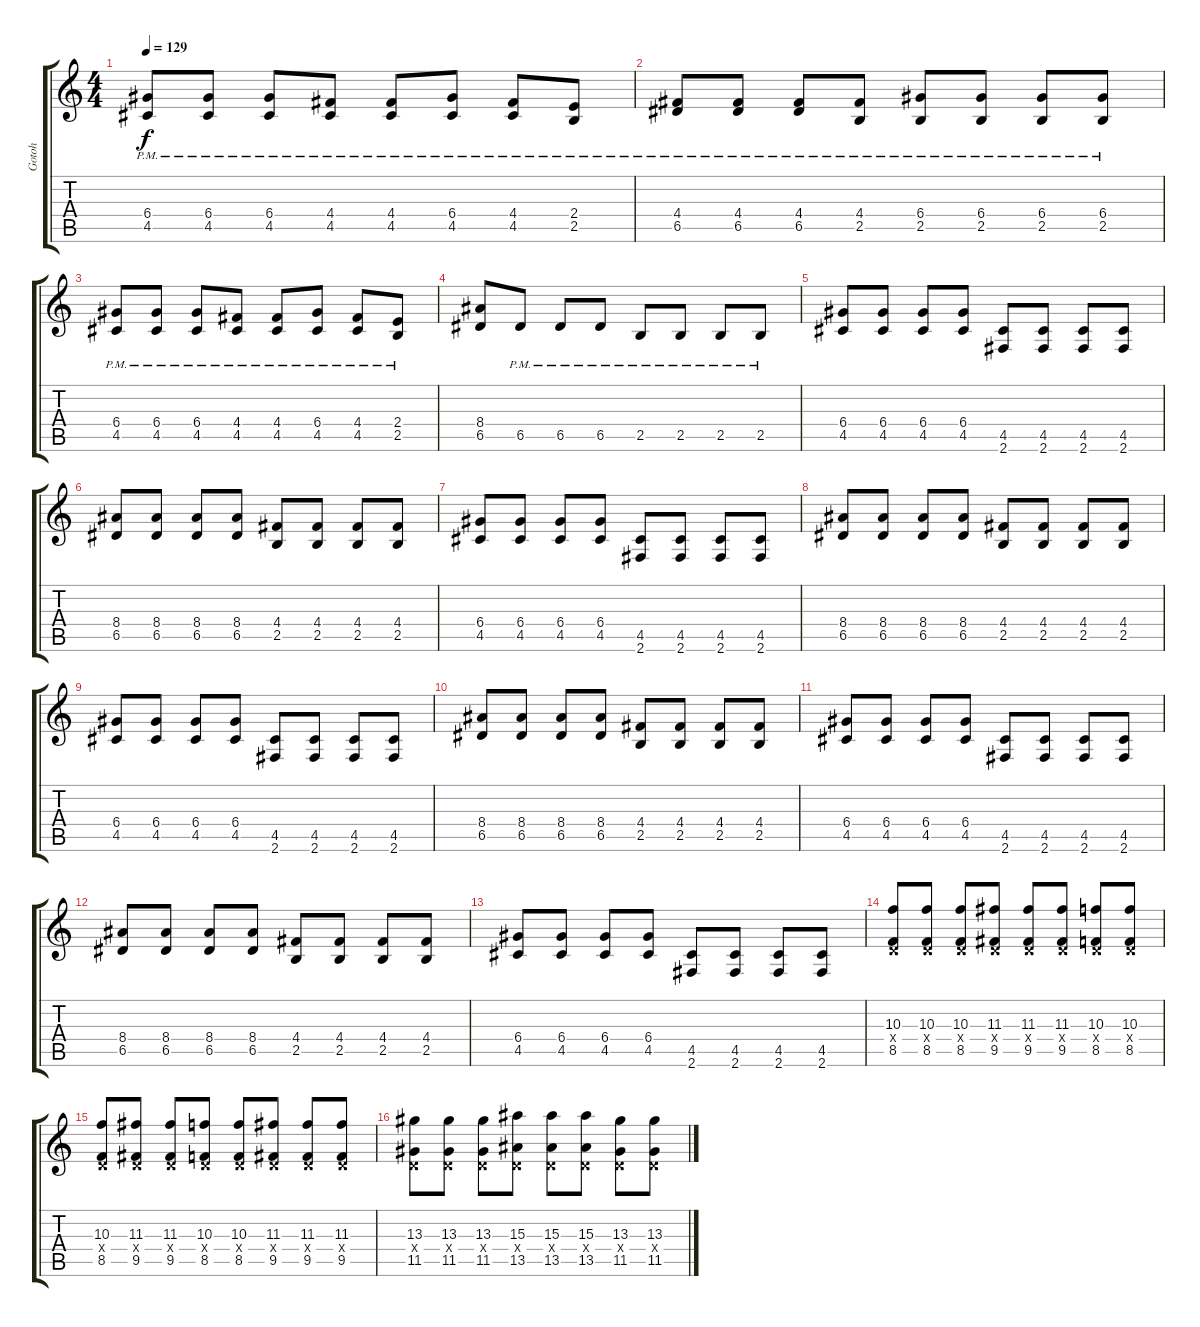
\track ("Gotoh" "Gotoh") {instrument electricguitarjazz}
\staff {score tabs}
\tuning (E4 B3 G3 D3 A2 E2) {hide}
\ts (4 4)
\tempo 129
\clef g2
\ks c
(6.4{pm} 4.5{pm}).8{dy f} (6.4{pm} 4.5{pm}).8 (6.4{pm} 4.5{pm}).8 (4.4{pm} 4.5{pm}).8 (4.4{pm} 4.5{pm}).8 (6.4{pm} 4.5{pm}).8 (4.4{pm} 4.5{pm}).8 (2.4{pm} 2.5{pm}).8 |
(4.4{pm} 6.5{pm}).8 (4.4{pm} 6.5{pm}).8 (4.4{pm} 6.5{pm}).8 (4.4{pm} 2.5{pm}).8 (6.4{pm} 2.5{pm}).8 (6.4{pm} 2.5{pm}).8 (6.4{pm} 2.5{pm}).8 (6.4{pm} 2.5{pm}).8 |
(6.4{pm} 4.5{pm}).8 (6.4{pm} 4.5{pm}).8 (6.4{pm} 4.5{pm}).8 (4.4{pm} 4.5{pm}).8 (4.4{pm} 4.5{pm}).8 (6.4{pm} 4.5{pm}).8 (4.4{pm} 4.5{pm}).8 (2.4{pm} 2.5{pm}).8 |
(8.4 6.5).8{instrument distortionguitar} 6.5{pm}.8 6.5{pm}.8 6.5{pm}.8 2.5{pm}.8 2.5{pm}.8 2.5{pm}.8 2.5{pm}.8 |
(6.4 4.5).8 (6.4 4.5).8 (6.4 4.5).8 (6.4 4.5).8 (4.5 2.6).8 (4.5 2.6).8 (4.5 2.6).8 (4.5 2.6).8 |
(8.4 6.5).8 (8.4 6.5).8 (8.4 6.5).8 (8.4 6.5).8 (4.4 2.5).8 (4.4 2.5).8 (4.4 2.5).8 (4.4 2.5).8 |
(6.4 4.5).8 (6.4 4.5).8 (6.4 4.5).8 (6.4 4.5).8 (4.5 2.6).8 (4.5 2.6).8 (4.5 2.6).8 (4.5 2.6).8 |
(8.4 6.5).8 (8.4 6.5).8 (8.4 6.5).8 (8.4 6.5).8 (4.4 2.5).8 (4.4 2.5).8 (4.4 2.5).8 (4.4 2.5).8 |
(6.4 4.5).8 (6.4 4.5).8 (6.4 4.5).8 (6.4 4.5).8 (4.5 2.6).8 (4.5 2.6).8 (4.5 2.6).8 (4.5 2.6).8 |
(8.4 6.5).8 (8.4 6.5).8 (8.4 6.5).8 (8.4 6.5).8 (4.4 2.5).8 (4.4 2.5).8 (4.4 2.5).8 (4.4 2.5).8 |
(6.4 4.5).8 (6.4 4.5).8 (6.4 4.5).8 (6.4 4.5).8 (4.5 2.6).8 (4.5 2.6).8 (4.5 2.6).8 (4.5 2.6).8 |
(8.4 6.5).8 (8.4 6.5).8 (8.4 6.5).8 (8.4 6.5).8 (4.4 2.5).8 (4.4 2.5).8 (4.4 2.5).8 (4.4 2.5).8 |
(6.4 4.5).8 (6.4 4.5).8 (6.4 4.5).8 (6.4 4.5).8 (4.5 2.6).8 (4.5 2.6).8 (4.5 2.6).8 (4.5 2.6).8 |
(10.3 0.4{x} 8.5).8 (10.3 0.4{x} 8.5).8 (10.3 0.4{x} 8.5).8 (11.3 0.4{x} 9.5).8 (11.3 0.4{x} 9.5).8 (11.3 0.4{x} 9.5).8 (10.3 0.4{x} 8.5).8 (10.3 0.4{x} 8.5).8 |
(10.3 0.4{x} 8.5).8 (11.3 0.4{x} 9.5).8 (11.3 0.4{x} 9.5).8 (10.3 0.4{x} 8.5).8 (10.3 0.4{x} 8.5).8 (11.3 0.4{x} 9.5).8 (11.3 0.4{x} 9.5).8 (11.3 0.4{x} 9.5).8 |
(13.3 0.4{x} 11.5).8 (13.3 0.4{x} 11.5).8 (13.3 0.4{x} 11.5).8 (15.3 0.4{x} 13.5).8 (15.3 0.4{x} 13.5).8 (15.3 0.4{x} 13.5).8 (13.3 0.4{x} 11.5).8 (13.3 0.4{x} 11.5).8
